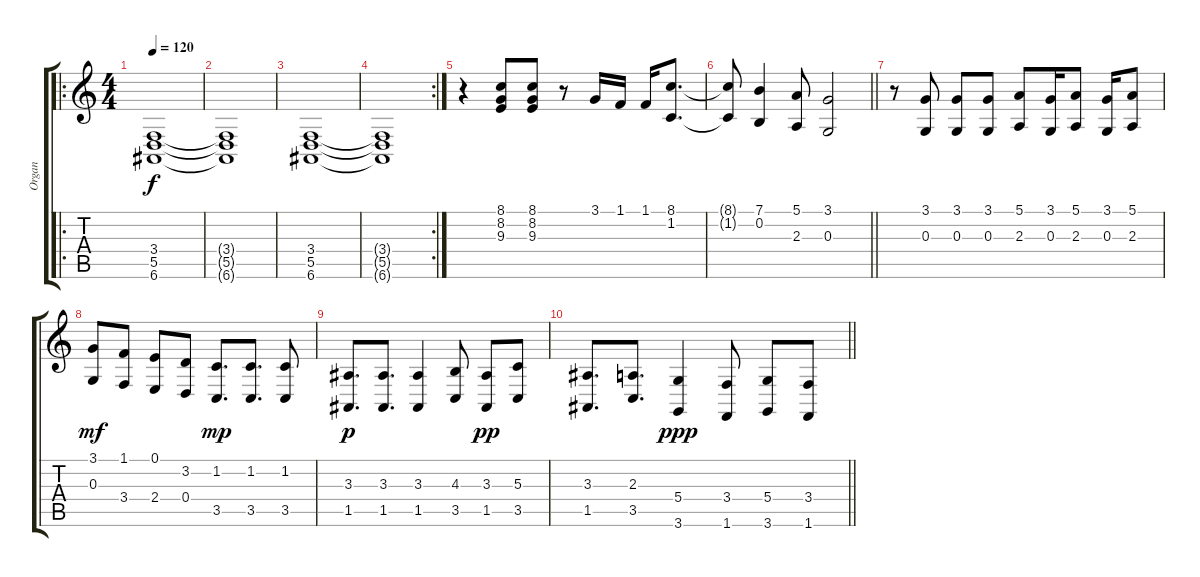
\track ("Organ" "Organ") {instrument churchorgan}
\staff {score tabs}
\tuning (E4 B3 G3 D3 A2 E2) {hide}
\ro
\ts (4 4)
\tempo 120
\clef g2
\ks c
(3.4 5.5 6.6).1{dy f} |
(3.4{t} 5.5{t} 6.6{t}).1 |
(3.4 5.5 6.6).1 |
\rc 2
(3.4{t} 5.5{t} 6.6{t}).1 |
r.4 (8.1 8.2 9.3).8 (8.1 8.2 9.3).8 r.8 3.1.16 1.1.16 1.1.16 (8.1 1.2).8{d} |
\barLineRight lightlight
(8.1{t} 1.2{t}).8 (7.1 0.2).4 (5.1 2.3).8 (3.1 0.3).2 |
r.8 (3.1 0.3).8 (3.1 0.3).8 (3.1 0.3).8 (5.1 2.3).8 (3.1 0.3).16 (5.1 2.3).8 (3.1 0.3).16 (5.1 2.3).8 |
(3.1 0.3).8{dy mf} (1.1 3.4).8 (0.1 2.4).8 (3.2 0.4).8 (1.2 3.5).8{d dy mp} (1.2 3.5).8{d} (1.2 3.5).8 |
(3.3 1.5).8{d dy p} (3.3 1.5).8{d} (3.3 1.5).4 (4.3 3.5).8 (3.3 1.5).8{dy pp} (5.3 3.5).8 |
\barLineRight lightlight
(3.3 1.5).8{d} (2.3 3.5).8{d} (5.4 3.6).4{dy ppp} (3.4 1.6).8 (5.4 3.6).8 (3.4 1.6).8
